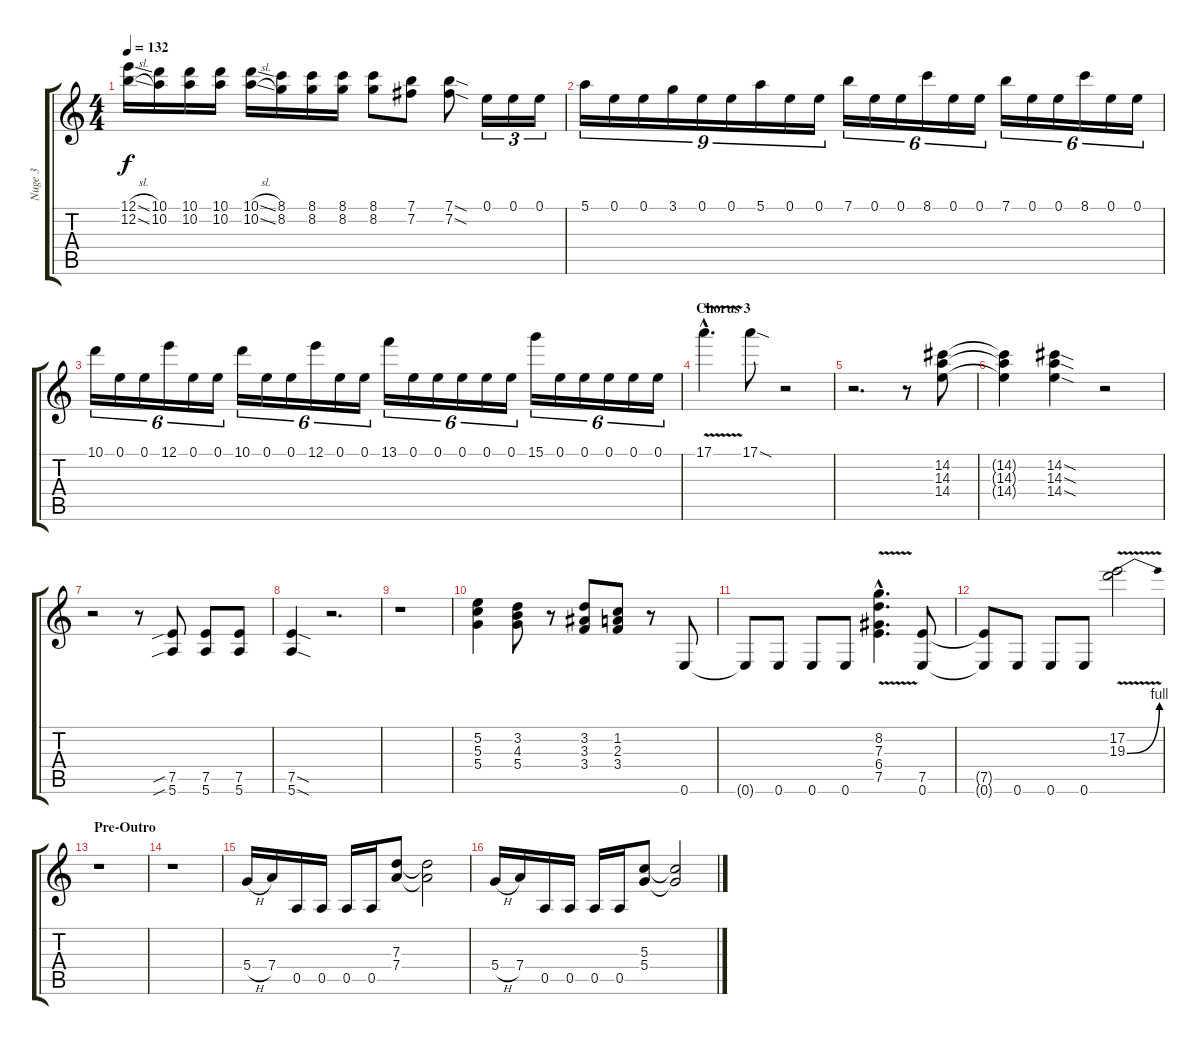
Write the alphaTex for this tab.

\track ("Nuge 3" "Nuge 3") {instrument distortionguitar}
\staff {score tabs}
\tuning (E4 B3 G3 D3 A2 E2) {hide}
\ts (4 4)
\tempo 132
\clef g2
\ks c
(12.1{sl} 12.2{sl}).16{dy f} (10.1 10.2).16 (10.1 10.2).16 (10.1 10.2).16 (10.1{sl} 10.2{sl}).16 (8.1 8.2).16 (8.1 8.2).16 (8.1 8.2).16 (8.1 8.2).8 (7.1 7.2).8 (7.1{sod} 7.2{sod}).8 0.1.16{tu (3 2)} 0.1.16{tu (3 2)} 0.1.16{tu (3 2)} |
5.1.16{tu (9 8)} 0.1.16{tu (9 8)} 0.1.16{tu (9 8)} 3.1.16{tu (9 8)} 0.1.16{tu (9 8)} 0.1.16{tu (9 8)} 5.1.16{tu (9 8)} 0.1.16{tu (9 8)} 0.1.16{tu (9 8)} 7.1.16{tu (6 4)} 0.1.16{tu (6 4)} 0.1.16{tu (6 4)} 8.1.16{tu (6 4)} 0.1.16{tu (6 4)} 0.1.16{tu (6 4)} 7.1.16{tu (6 4)} 0.1.16{tu (6 4)} 0.1.16{tu (6 4)} 8.1.16{tu (6 4)} 0.1.16{tu (6 4)} 0.1.16{tu (6 4)} |
10.1.16{tu (6 4)} 0.1.16{tu (6 4)} 0.1.16{tu (6 4)} 12.1.16{tu (6 4)} 0.1.16{tu (6 4)} 0.1.16{tu (6 4)} 10.1.16{tu (6 4)} 0.1.16{tu (6 4)} 0.1.16{tu (6 4)} 12.1.16{tu (6 4)} 0.1.16{tu (6 4)} 0.1.16{tu (6 4)} 13.1.16{tu (6 4)} 0.1.16{tu (6 4)} 0.1.16{tu (6 4)} 0.1.16{tu (6 4)} 0.1.16{tu (6 4)} 0.1.16{tu (6 4)} 15.1.16{tu (6 4)} 0.1.16{tu (6 4)} 0.1.16{tu (6 4)} 0.1.16{tu (6 4)} 0.1.16{tu (6 4)} 0.1.16{tu (6 4)} |
\section ("" "Chorus 3")
17.1{v hac}.4{d} 17.1{sod}.8 r.2 |
r.2{d} r.8 (14.2 14.3 14.4).8{volume 10} |
(14.2{t} 14.3{t} 14.4{t}).4 (14.2{sod} 14.3{sod} 14.4{sod}).4 r.2 |
r.2 r.8 (7.5{sib} 5.6{sib}).8 (7.5 5.6).8 (7.5 5.6).8 |
(7.5{sod} 5.6{sod}).4 r.2{d} |
r.1 |
(5.2 5.3 5.4).4 (3.2 4.3 5.4).8 r.8 (3.2 3.3 3.4).8 (1.2 2.3 3.4).8 r.8 0.6.8 |
0.6{t}.8 0.6.8 0.6.8 0.6.8 (8.2{v hac} 7.3{v hac} 6.4{v hac} 7.5{v hac}).4{d} (7.5 0.6).8 |
(7.5{t} 0.6{t}).8 0.6.8 0.6.8 0.6.8 (17.2{v} 19.3{be (bend 0 0 60 4) v}).2 |
\section ("" "Pre-Outro")
r.1 |
r.1 |
5.4{h}.16 7.4.16 0.5.16 0.5.16 0.5.16 0.5.16 (7.3 7.4).8 (7.3{t} 7.4{t}).2 |
5.4{h}.16 7.4.16 0.5.16 0.5.16 0.5.16 0.5.16 (5.3 5.4).8 (5.3{t} 5.4{t}).2
